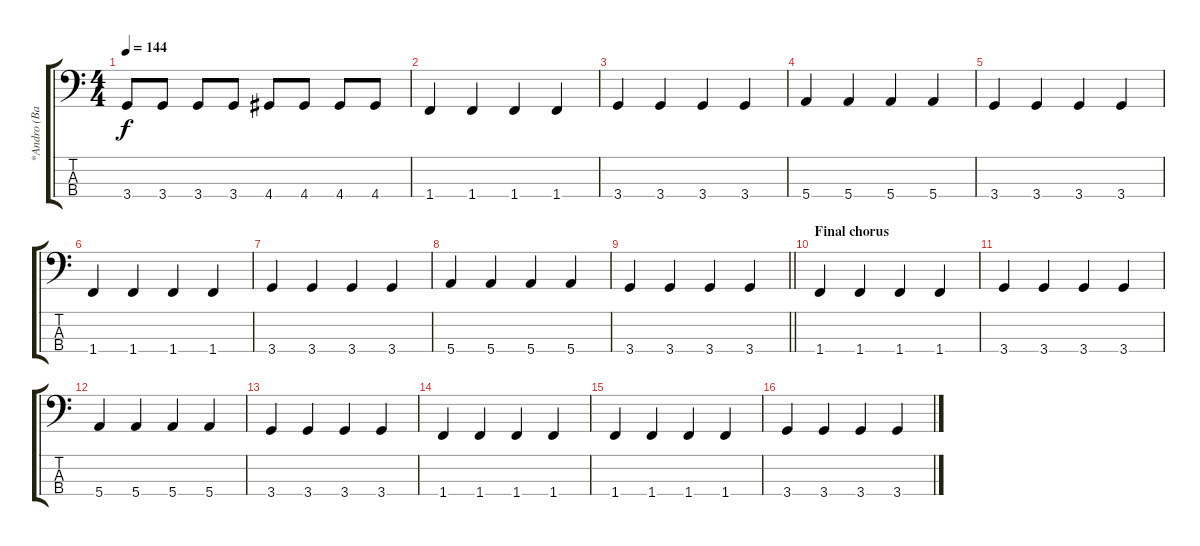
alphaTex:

\track ("*Andro (Bass)" "*Andro (Ba") {instrument electricbassfinger}
\staff {score tabs}
\tuning (G2 D2 A1 E1) {hide}
\ts (4 4)
\tempo 144
\clef f4
\ks c
3.4.8{dy f} 3.4.8 3.4.8 3.4.8 4.4.8 4.4.8 4.4.8 4.4.8 |
1.4.4 1.4.4 1.4.4 1.4.4 |
3.4.4 3.4.4 3.4.4 3.4.4 |
5.4.4 5.4.4 5.4.4 5.4.4 |
3.4.4 3.4.4 3.4.4 3.4.4 |
1.4.4 1.4.4 1.4.4 1.4.4 |
3.4.4 3.4.4 3.4.4 3.4.4 |
5.4.4 5.4.4 5.4.4 5.4.4 |
\barLineRight lightlight
3.4.4 3.4.4 3.4.4 3.4.4 |
\section ("" "Final chorus")
1.4.4 1.4.4 1.4.4 1.4.4 |
3.4.4 3.4.4 3.4.4 3.4.4 |
5.4.4 5.4.4 5.4.4 5.4.4 |
3.4.4 3.4.4 3.4.4 3.4.4 |
1.4.4 1.4.4 1.4.4 1.4.4 |
1.4.4 1.4.4 1.4.4 1.4.4 |
3.4.4 3.4.4 3.4.4 3.4.4
